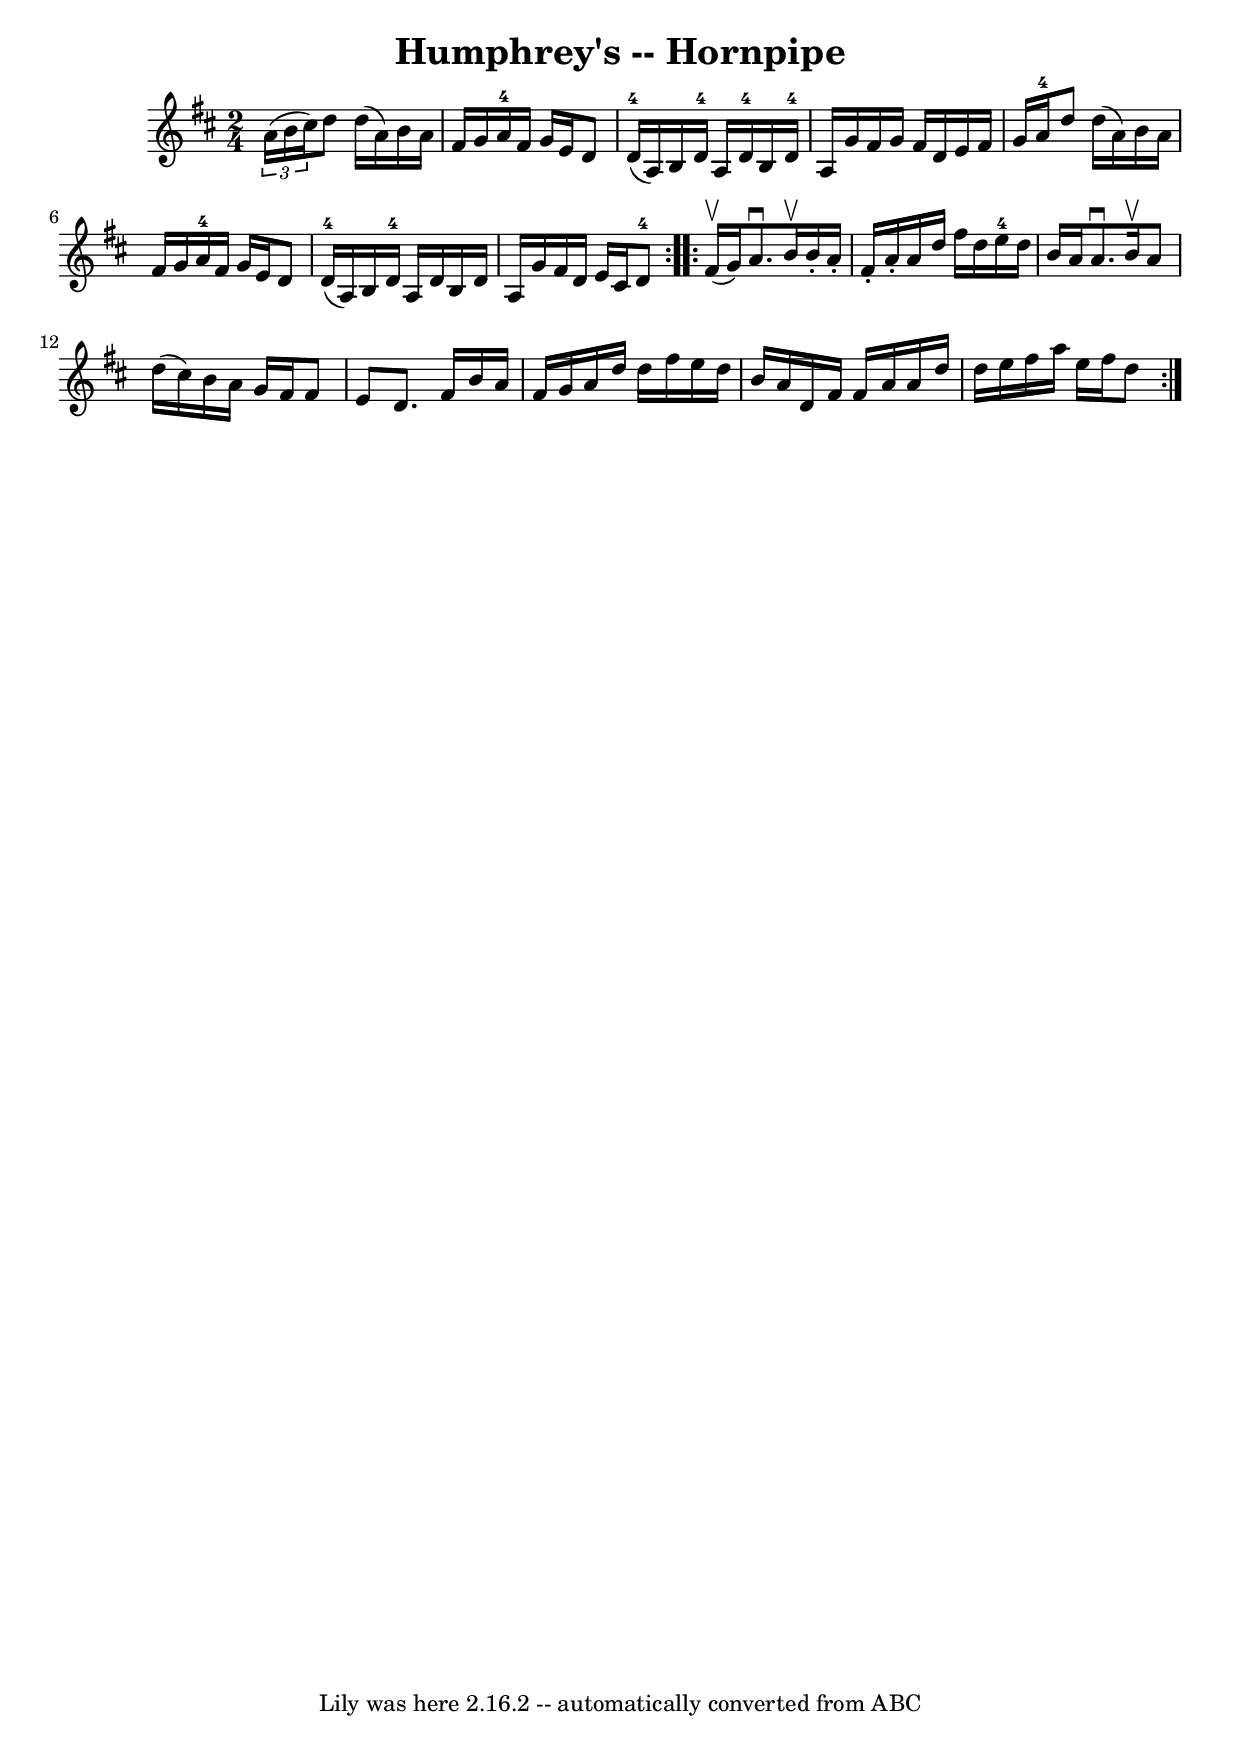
\version "2.16.2"
\include "Mammoth.ily"
\header {
  %% book = "Cole's 1000 Fiddle Tunes"
 crossRefNumber = "1"
 footnotes = ""
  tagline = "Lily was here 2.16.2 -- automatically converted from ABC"
  title = "Humphrey's -- Hornpipe"

}
voicedefault =  {



  \repeat volta 2 {

    \time 2/4 
    \key d \major
    \times 2/3 { a'16 (b'16 cs''16)  	       }   |
 d''8 d''16 (a'16) b'16 a'16 fs'16 g'16   |
 a'16-4 fs'16 g'16 e'16 d'8 d'16-4(a16)  |
 b16 d'16-4 a16 d'16-4 b16 d'16-4 a16 g'16   |
 fs'16 g'16 fs'16 d'16 e'16 fs'16 g'16 a'16-4  |
 d''8 d''16 (a'16) b'16 a'16 fs'16 g'16   |
 a'16-4 fs'16 g'16 e'16 d'8 d'16-4( a16)  |
 b16 d'16-4 a16 d'16 b16 d'16 a16 g'16   |
 fs'16 d'16 e'16 cs'16 d'8-4 
  }     

  \repeat volta 2 { fs'16 (^\upbow g'16)  |
 a'8.^\downbow b'16^\upbow b'16-. a'16-. fs'16-. a'16-.  |
 a'16 d''16 fs''16 d''16 e''16-4 d''16 b'16 a'16   |
 a'8.^\downbow b'16^\upbow a'8 d''16 (cs''16) |
 b'16 a'16 g'16 fs'16 fs'8 e'8   |
 d'8. fs'16 b'16 a'16 fs'16 g'16   |
 a'16 d''16 d''16 fs''16 e''16 d''16 b'16 a'16   |
 d'16 fs'16 fs'16 a'16 a'16 d''16 d''16 e''16   |
 fs''16 a''16 e''16 fs''16    
 d''8  
  }   

}

\score{
  <<

    \context Staff="default"
    {
      \voicedefault 
      
    }

  >>
  \layout {
    
  }
  \midi {
  }

}
